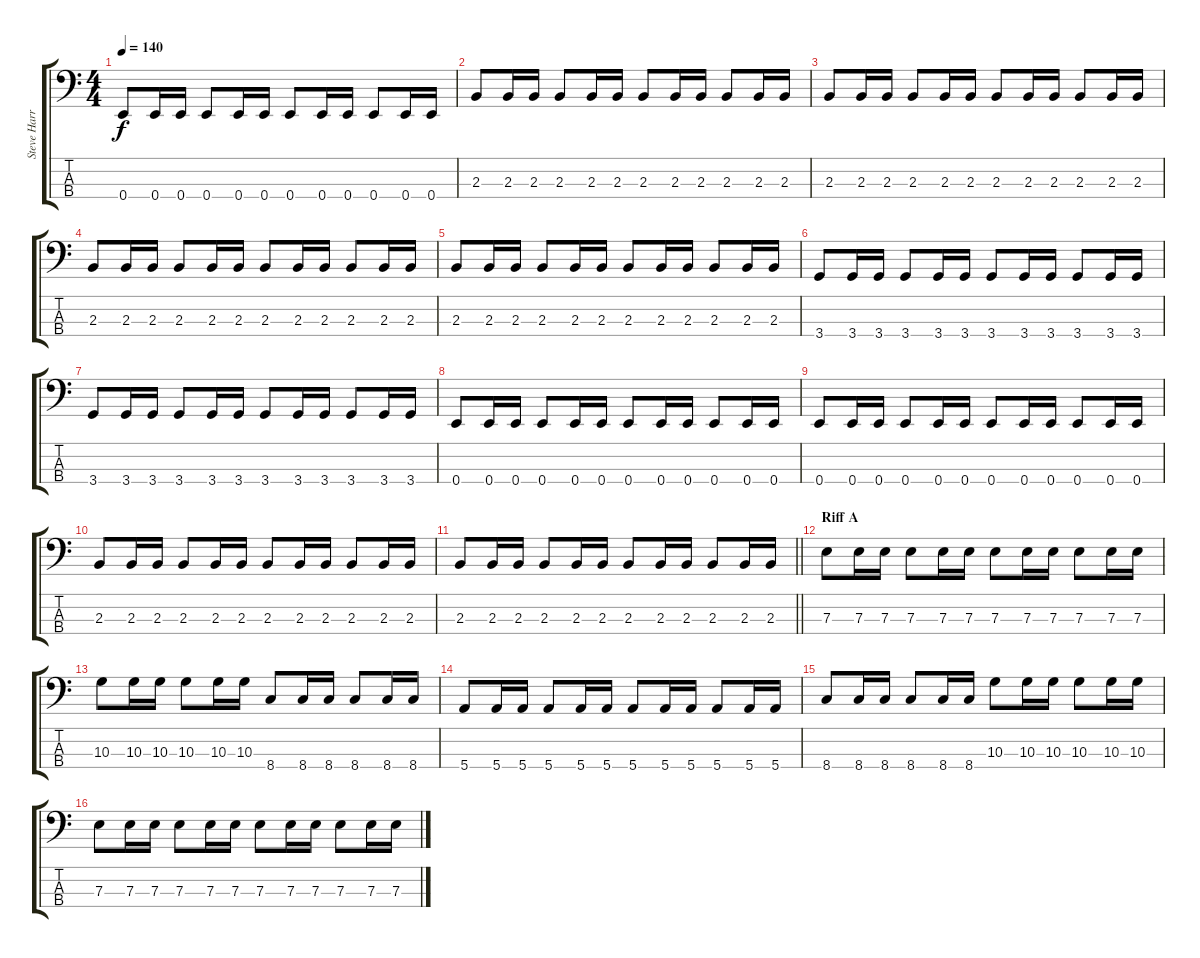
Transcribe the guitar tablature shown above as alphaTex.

\track ("Steve Harris" "Steve Harr") {instrument electricbassfinger}
\staff {score tabs}
\tuning (G2 D2 A1 E1) {hide}
\ts (4 4)
\tempo 140
\clef f4
\ks c
0.4.8{dy f} 0.4.16 0.4.16 0.4.8 0.4.16 0.4.16 0.4.8 0.4.16 0.4.16 0.4.8 0.4.16 0.4.16 |
2.3.8 2.3.16 2.3.16 2.3.8 2.3.16 2.3.16 2.3.8 2.3.16 2.3.16 2.3.8 2.3.16 2.3.16 |
2.3.8 2.3.16 2.3.16 2.3.8 2.3.16 2.3.16 2.3.8 2.3.16 2.3.16 2.3.8 2.3.16 2.3.16 |
2.3.8 2.3.16 2.3.16 2.3.8 2.3.16 2.3.16 2.3.8 2.3.16 2.3.16 2.3.8 2.3.16 2.3.16 |
2.3.8 2.3.16 2.3.16 2.3.8 2.3.16 2.3.16 2.3.8 2.3.16 2.3.16 2.3.8 2.3.16 2.3.16 |
3.4.8 3.4.16 3.4.16 3.4.8 3.4.16 3.4.16 3.4.8 3.4.16 3.4.16 3.4.8 3.4.16 3.4.16 |
3.4.8 3.4.16 3.4.16 3.4.8 3.4.16 3.4.16 3.4.8 3.4.16 3.4.16 3.4.8 3.4.16 3.4.16 |
0.4.8 0.4.16 0.4.16 0.4.8 0.4.16 0.4.16 0.4.8 0.4.16 0.4.16 0.4.8 0.4.16 0.4.16 |
0.4.8 0.4.16 0.4.16 0.4.8 0.4.16 0.4.16 0.4.8 0.4.16 0.4.16 0.4.8 0.4.16 0.4.16 |
2.3.8 2.3.16 2.3.16 2.3.8 2.3.16 2.3.16 2.3.8 2.3.16 2.3.16 2.3.8 2.3.16 2.3.16 |
\barLineRight lightlight
2.3.8 2.3.16 2.3.16 2.3.8 2.3.16 2.3.16 2.3.8 2.3.16 2.3.16 2.3.8 2.3.16 2.3.16 |
\section ("" "Riff A")
7.3.8 7.3.16 7.3.16 7.3.8 7.3.16 7.3.16 7.3.8 7.3.16 7.3.16 7.3.8 7.3.16 7.3.16 |
10.3.8 10.3.16 10.3.16 10.3.8 10.3.16 10.3.16 8.4.8 8.4.16 8.4.16 8.4.8 8.4.16 8.4.16 |
5.4.8 5.4.16 5.4.16 5.4.8 5.4.16 5.4.16 5.4.8 5.4.16 5.4.16 5.4.8 5.4.16 5.4.16 |
8.4.8 8.4.16 8.4.16 8.4.8 8.4.16 8.4.16 10.3.8 10.3.16 10.3.16 10.3.8 10.3.16 10.3.16 |
7.3.8 7.3.16 7.3.16 7.3.8 7.3.16 7.3.16 7.3.8 7.3.16 7.3.16 7.3.8 7.3.16 7.3.16
